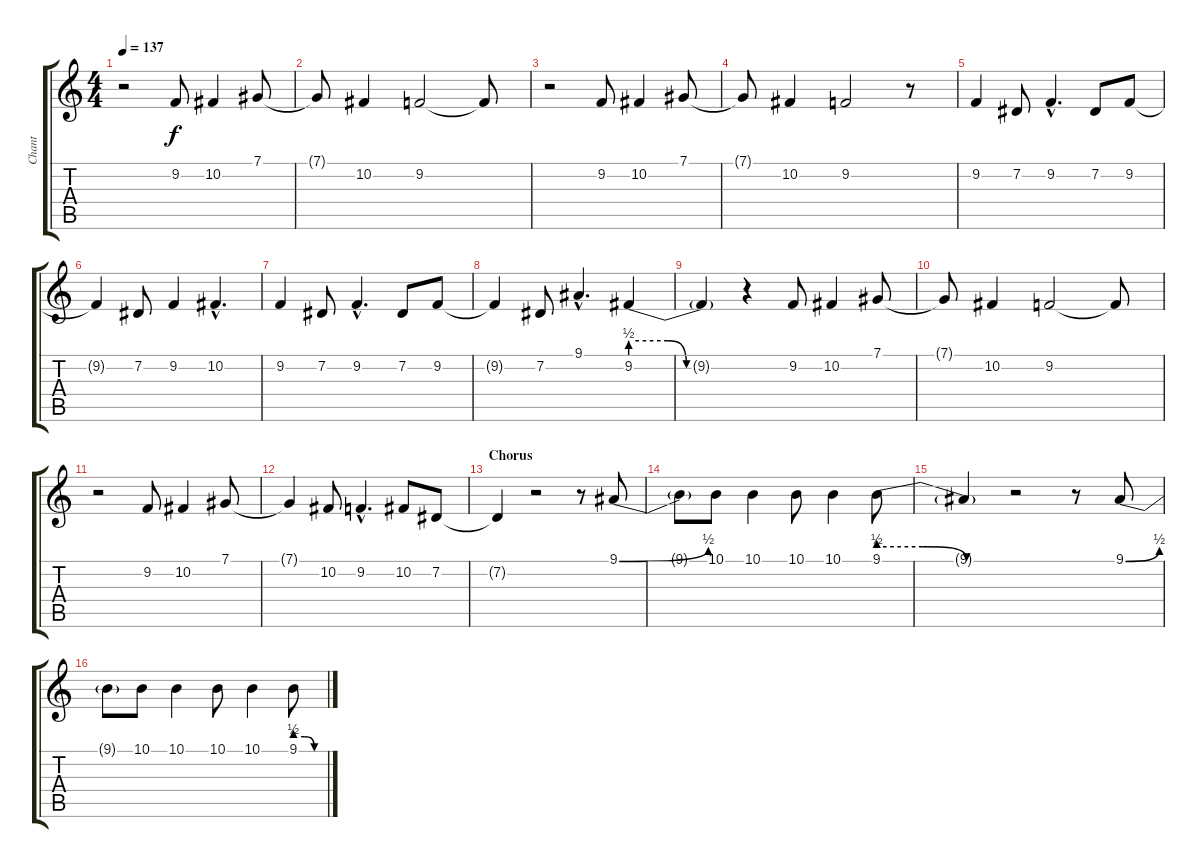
\track ("Chant" "Chant") {instrument cello}
\staff {score tabs}
\tuning (Db4 Ab3 E3 B2 Gb2 B1) {hide}
\ts (4 4)
\tempo 137
\clef g2
\ks c
r.2{dy f} 9.2.8 10.2.4 7.1.8 |
7.1{t}.8 10.2.4 9.2.2 9.2{t}.8 |
r.2 9.2.8 10.2.4 7.1.8 |
7.1{t}.8 10.2.4 9.2.2 r.8 |
9.2.4 7.2.8 9.2{hac}.4{d} 7.2.8 9.2.8 |
9.2{t}.4 7.2.8 9.2.4 10.2{hac}.4{d} |
9.2.4 7.2.8 9.2{hac}.4{d} 7.2.8 9.2.8 |
9.2{t}.4 7.2.8 9.1{hac}.4{d} 9.2{be (custom 0 2 20 2 30 0 60 0)}.4 |
9.2{t}.4 r.4 9.2.8 10.2.4 7.1.8 |
7.1{t}.8 10.2.4 9.2.2 9.2{t}.8 |
r.2 9.2.8 10.2.4 7.1.8 |
7.1{t}.4 10.2.8 9.2{hac}.4{d} 10.2.8 7.2.8 |
\section ("" "Chorus")
7.2{t}.4 r.2 r.8 9.1{be (bend 0 0 60 2)}.8 |
9.1{t}.8 10.1.8 10.1.4 10.1.8 10.1.4 9.1{be (custom 0 2 20 2 40 0 60 0)}.8 |
9.1{t}.4 r.2 r.8 9.1{be (bend 0 0 60 2)}.8 |
9.1{t}.8 10.1.8 10.1.4 10.1.8 10.1.4 9.1{be (custom 0 2 20 2 40 0 60 0)}.8
